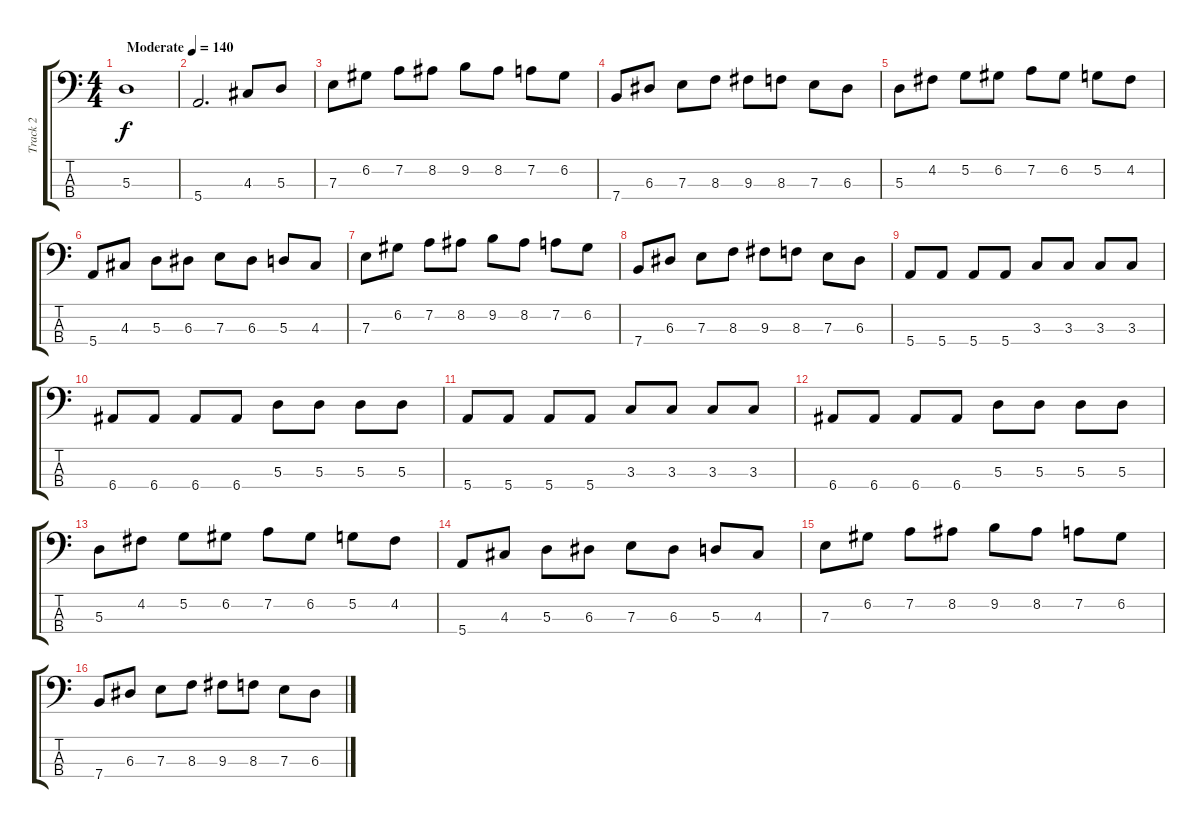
\track ("Track 2" "Track 2") {instrument electricbassfinger}
\staff {score tabs}
\tuning (G2 D2 A1 E1) {hide}
\ts (4 4)
\tempo (140 "Moderate")
\clef f4
\ks c
5.3.1{dy f instrument electricbassfinger} |
5.4.2{d} 4.3.8 5.3.8 |
7.3.8 6.2.8 7.2.8 8.2.8 9.2.8 8.2.8 7.2.8 6.2.8 |
7.4.8 6.3.8 7.3.8 8.3.8 9.3.8 8.3.8 7.3.8 6.3.8 |
5.3.8 4.2.8 5.2.8 6.2.8 7.2.8 6.2.8 5.2.8 4.2.8 |
5.4.8 4.3.8 5.3.8 6.3.8 7.3.8 6.3.8 5.3.8 4.3.8 |
7.3.8 6.2.8 7.2.8 8.2.8 9.2.8 8.2.8 7.2.8 6.2.8 |
7.4.8 6.3.8 7.3.8 8.3.8 9.3.8 8.3.8 7.3.8 6.3.8 |
5.4.8 5.4.8 5.4.8 5.4.8 3.3.8 3.3.8 3.3.8 3.3.8 |
6.4.8 6.4.8 6.4.8 6.4.8 5.3.8 5.3.8 5.3.8 5.3.8 |
5.4.8 5.4.8 5.4.8 5.4.8 3.3.8 3.3.8 3.3.8 3.3.8 |
6.4.8 6.4.8 6.4.8 6.4.8 5.3.8 5.3.8 5.3.8 5.3.8 |
5.3.8 4.2.8 5.2.8 6.2.8 7.2.8 6.2.8 5.2.8 4.2.8 |
5.4.8 4.3.8 5.3.8 6.3.8 7.3.8 6.3.8 5.3.8 4.3.8 |
7.3.8 6.2.8 7.2.8 8.2.8 9.2.8 8.2.8 7.2.8 6.2.8 |
7.4.8 6.3.8 7.3.8 8.3.8 9.3.8 8.3.8 7.3.8 6.3.8
